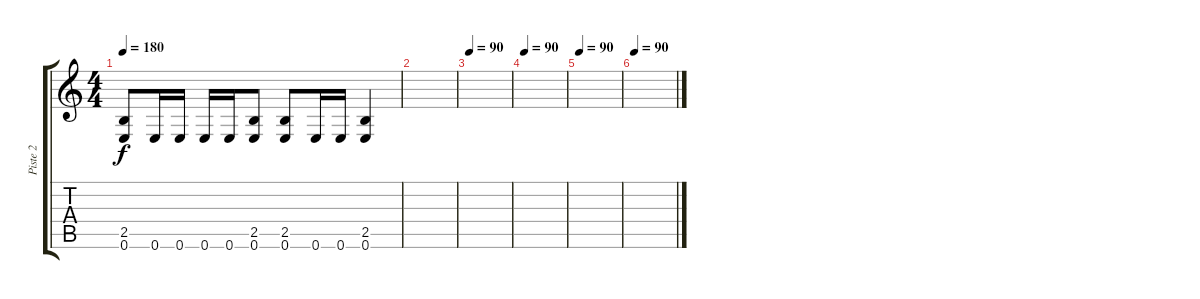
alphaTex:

\track ("Piste 2" "Piste 2") {instrument distortionguitar}
\staff {score tabs}
\tuning (E4 B3 G3 D3 A2 E2) {hide}
\ts (4 4)
\tempo 180
\clef g2
\ks c
(2.5 0.6).8{dy f} 0.6.16 0.6.16 0.6.16 0.6.16 (2.5 0.6).8 (2.5 0.6).8 0.6.16 0.6.16 (2.5 0.6).4 |
|
\tempo 90
|
\tempo 90
|
\tempo 90
|
\tempo 90
